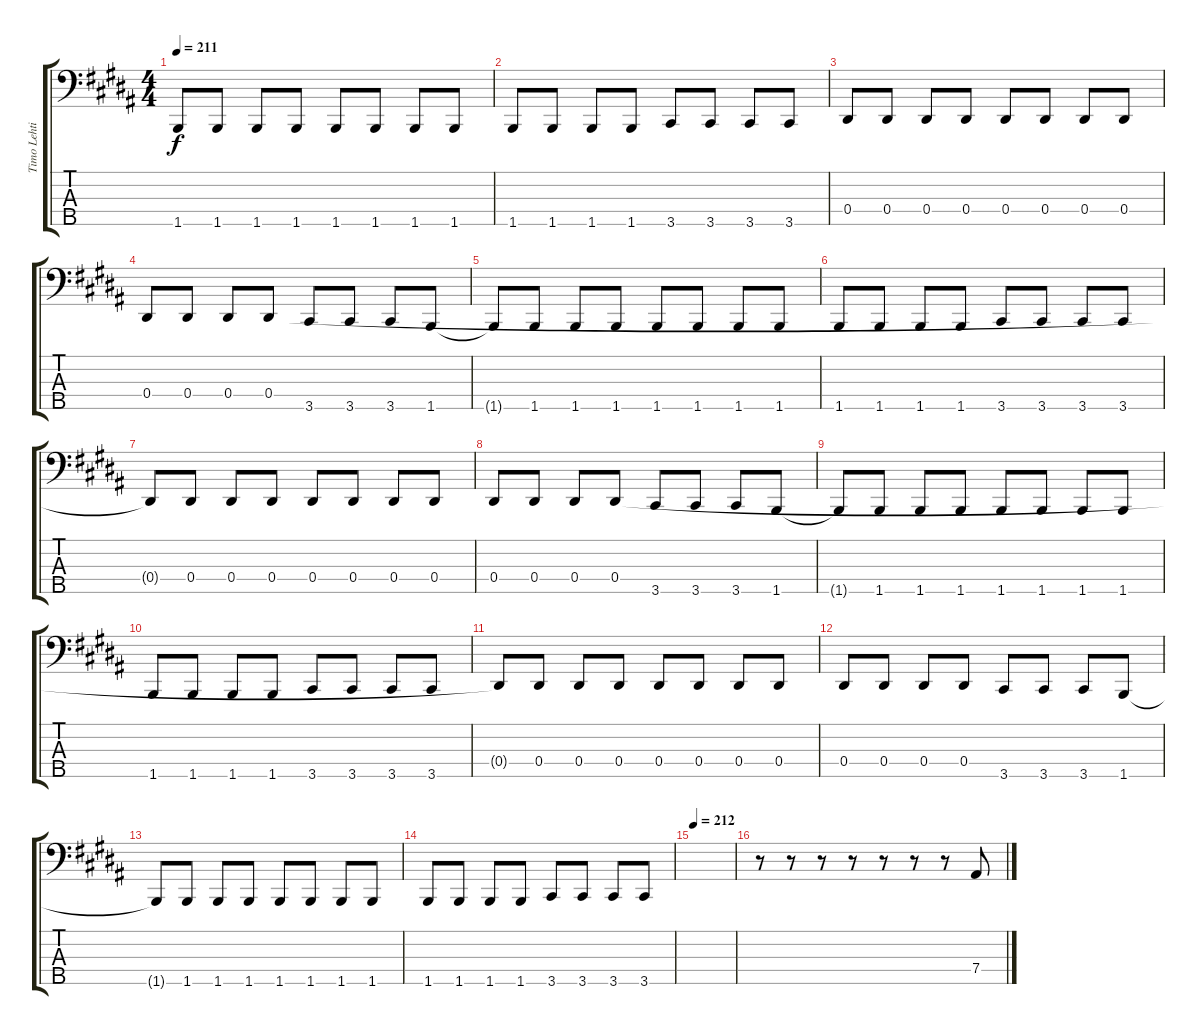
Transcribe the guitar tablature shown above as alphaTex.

\track ("Timo Lehtinen" "Timo Lehti") {instrument electricbassfinger}
\staff {score tabs}
\tuning (Gb2 Db2 Ab1 Eb1 Bb0) {hide}
\ts (4 4)
\tempo 211
\clef f4
\ks g#minor
1.5{t}.8{dy f} 1.5.8 1.5.8 1.5.8 1.5.8 1.5.8 1.5.8 1.5.8 |
1.5.8 1.5.8 1.5.8 1.5.8 3.5.8 3.5.8 3.5.8 3.5.8 |
0.4{t}.8 0.4.8 0.4.8 0.4.8 0.4.8 0.4.8 0.4.8 0.4.8 |
0.4.8 0.4.8 0.4.8 0.4.8 3.5.8 3.5.8 3.5.8 1.5.8 |
1.5{t}.8 1.5.8 1.5.8 1.5.8 1.5.8 1.5.8 1.5.8 1.5.8 |
1.5.8 1.5.8 1.5.8 1.5.8 3.5.8 3.5.8 3.5.8 3.5.8 |
0.4{t}.8 0.4.8 0.4.8 0.4.8 0.4.8 0.4.8 0.4.8 0.4.8 |
0.4.8 0.4.8 0.4.8 0.4.8 3.5.8 3.5.8 3.5.8 1.5.8 |
1.5{t}.8 1.5.8 1.5.8 1.5.8 1.5.8 1.5.8 1.5.8 1.5.8 |
1.5.8 1.5.8 1.5.8 1.5.8 3.5.8 3.5.8 3.5.8 3.5.8 |
0.4{t}.8 0.4.8 0.4.8 0.4.8 0.4.8 0.4.8 0.4.8 0.4.8 |
0.4.8 0.4.8 0.4.8 0.4.8 3.5.8 3.5.8 3.5.8 1.5.8 |
1.5{t}.8 1.5.8 1.5.8 1.5.8 1.5.8 1.5.8 1.5.8 1.5.8 |
1.5.8 1.5.8 1.5.8 1.5.8 3.5.8 3.5.8 3.5.8 3.5.8 |
\tempo 212
|
r.8 r.8 r.8 r.8 r.8 r.8 r.8 7.4{sl}.8
